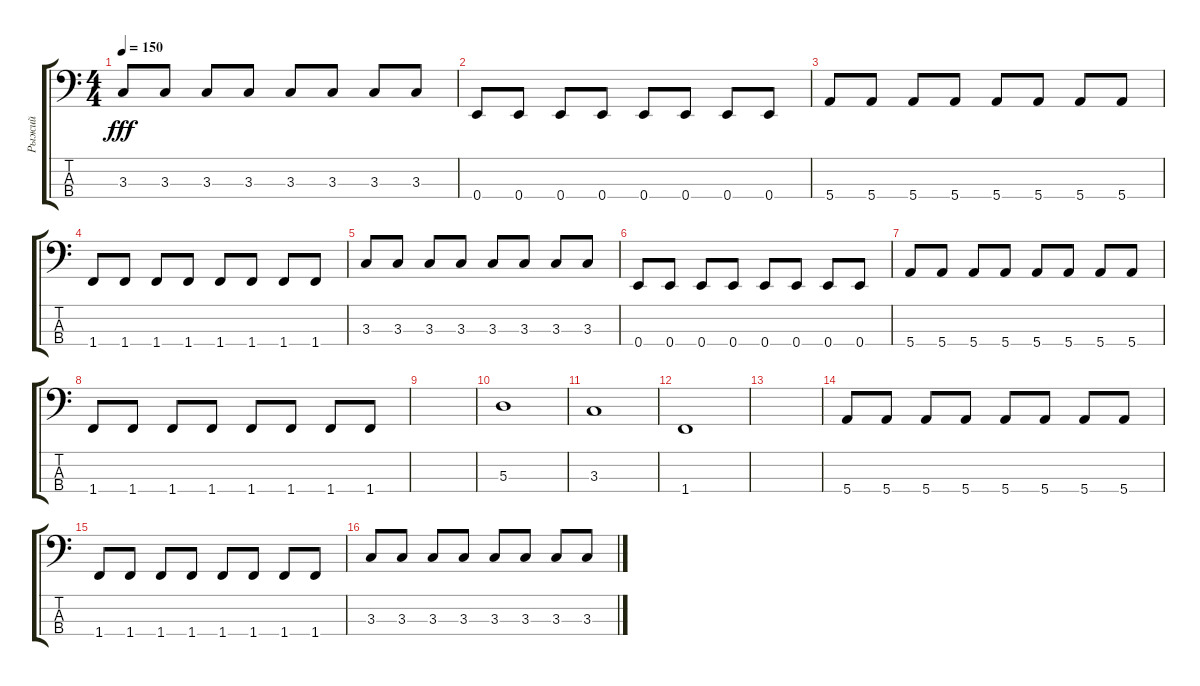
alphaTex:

\track ("Рыжий" "Рыжий") {instrument electricbassfinger}
\staff {score tabs}
\tuning (G2 D2 A1 E1) {hide}
\ts (4 4)
\tempo 150
\clef f4
\ks c
3.3.8{dy fff} 3.3.8 3.3.8 3.3.8 3.3.8 3.3.8 3.3.8 3.3.8 |
0.4.8 0.4.8 0.4.8 0.4.8 0.4.8 0.4.8 0.4.8 0.4.8 |
5.4.8 5.4.8 5.4.8 5.4.8 5.4.8 5.4.8 5.4.8 5.4.8 |
1.4.8 1.4.8 1.4.8 1.4.8 1.4.8 1.4.8 1.4.8 1.4.8 |
3.3.8 3.3.8 3.3.8 3.3.8 3.3.8 3.3.8 3.3.8 3.3.8 |
0.4.8 0.4.8 0.4.8 0.4.8 0.4.8 0.4.8 0.4.8 0.4.8 |
5.4.8 5.4.8 5.4.8 5.4.8 5.4.8 5.4.8 5.4.8 5.4.8 |
1.4.8 1.4.8 1.4.8 1.4.8 1.4.8 1.4.8 1.4.8 1.4.8 |
|
5.3.1 |
3.3.1 |
1.4.1 |
|
5.4.8 5.4.8 5.4.8 5.4.8 5.4.8 5.4.8 5.4.8 5.4.8 |
1.4.8 1.4.8 1.4.8 1.4.8 1.4.8 1.4.8 1.4.8 1.4.8 |
3.3.8 3.3.8 3.3.8 3.3.8 3.3.8 3.3.8 3.3.8 3.3.8
